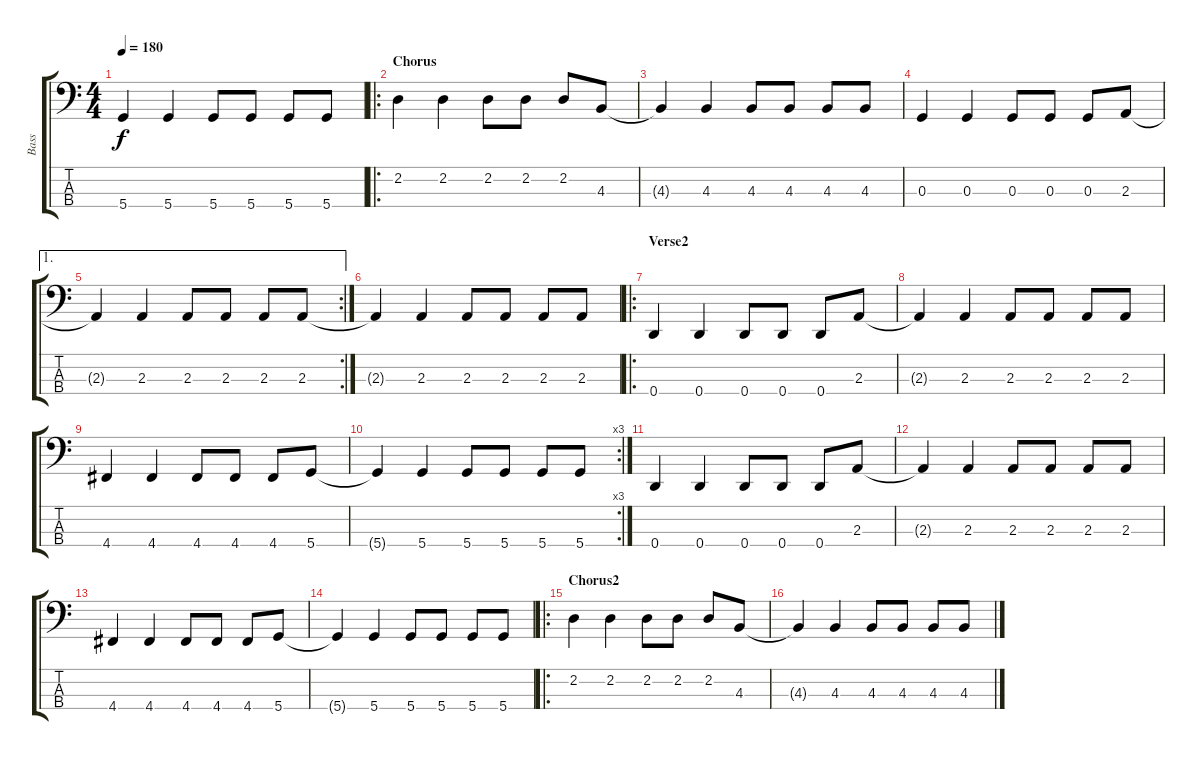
\track ("Bass" "Bass") {instrument electricbasspick}
\staff {score tabs}
\tuning (F2 C2 G1 D1) {hide}
\ts (4 4)
\tempo 180
\clef f4
\ks c
5.4{t}.4{dy f} 5.4.4 5.4.8 5.4.8 5.4.8 5.4.8 |
\ro
\section ("" "Chorus")
2.2.4 2.2.4 2.2.8 2.2.8 2.2.8 4.3.8 |
4.3{t}.4 4.3.4 4.3.8 4.3.8 4.3.8 4.3.8 |
0.3.4 0.3.4 0.3.8 0.3.8 0.3.8 2.3.8 |
\ae 1
\rc 2
2.3{t}.4 2.3.4 2.3.8 2.3.8 2.3.8 2.3.8 |
2.3{t}.4 2.3.4 2.3.8 2.3.8 2.3.8 2.3.8 |
\ro
\section ("" "Verse2")
0.4.4 0.4.4 0.4.8 0.4.8 0.4.8 2.3.8 |
2.3{t}.4 2.3.4 2.3.8 2.3.8 2.3.8 2.3.8 |
4.4.4 4.4.4 4.4.8 4.4.8 4.4.8 5.4.8 |
\rc 3
5.4{t}.4 5.4.4 5.4.8 5.4.8 5.4.8 5.4.8 |
0.4.4 0.4.4 0.4.8 0.4.8 0.4.8 2.3.8 |
2.3{t}.4 2.3.4 2.3.8 2.3.8 2.3.8 2.3.8 |
4.4.4 4.4.4 4.4.8 4.4.8 4.4.8 5.4.8 |
5.4{t}.4 5.4.4 5.4.8 5.4.8 5.4.8 5.4.8 |
\ro
\section ("" "Chorus2")
2.2.4 2.2.4 2.2.8 2.2.8 2.2.8 4.3.8 |
4.3{t}.4 4.3.4 4.3.8 4.3.8 4.3.8 4.3.8
